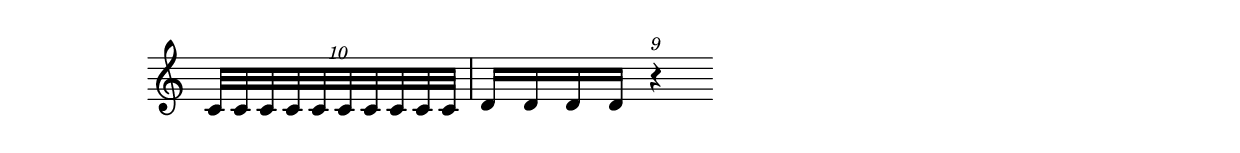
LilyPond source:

#(ly:set-option 'midi-extension "mid")
\version "2.12.3"
\include "english.ly"
\header{ 
}
%{
SSSSSSSSSS | RRRR ---------
%}
melody = {
\once \override Staff.TimeSignature #'stencil = ##f
\clef treble
\key c 
\major
\cadenzaOn
  \times 8/10{ c'32[ c'32 c'32 c'32 c'32 c'32 c'32 c'32 c'32 c'32] }  \bar "|"  d'16[ d'16 d'16 d'16] \times 8/9{ r4 }  }
text = \lyricmode {
              
}
\score{

<<
\new Voice = "one" {
\melody
}
\new Lyrics \lyricsto "one" \text
>>
\layout {
\context {
\Score
}
}
\midi {
\context {
\Score
tempoWholesPerMinute = #(ly:make-moment 200 4)
}
}
}